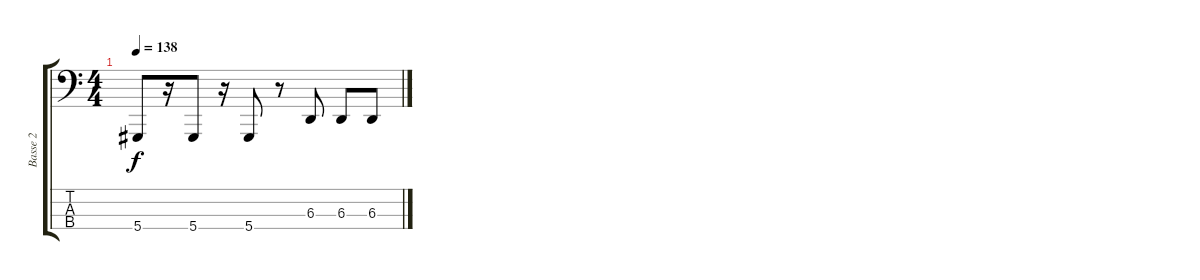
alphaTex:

\track ("Basse 2" "Basse 2") {instrument lead2sawtooth}
\staff {score tabs}
\tuning (Gb2 Db2 Ab1 Eb1) {hide}
\ts (4 4)
\tempo 138
\clef f4
\ks c
5.4.8{dy f} r.16 5.4.8 r.16 5.4.8 r.8 6.3.8 6.3.8 6.3.8
